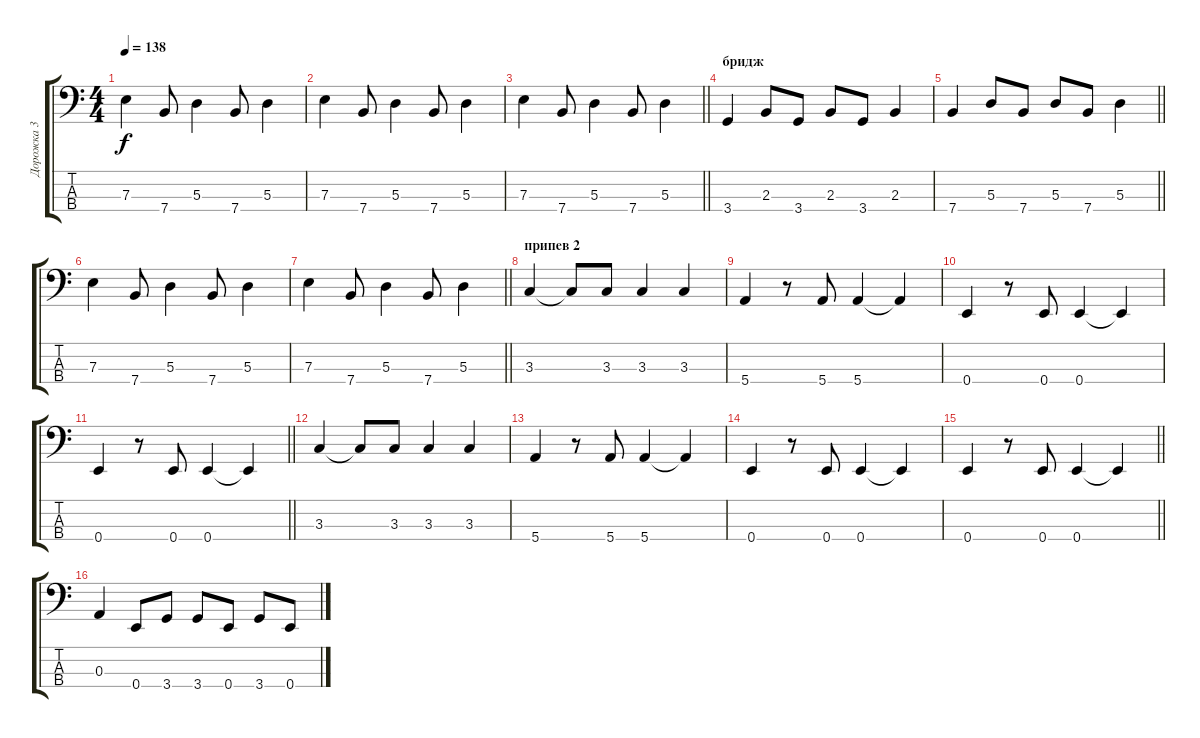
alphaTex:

\track ("Дорожка 3" "Дорожка 3") {instrument electricbassfinger}
\staff {score tabs}
\tuning (G2 D2 A1 E1) {hide}
\ts (4 4)
\tempo 138
\clef f4
\ks c
7.3.4{dy f} 7.4.8 5.3.4 7.4.8 5.3.4 |
7.3.4 7.4.8 5.3.4 7.4.8 5.3.4 |
\barLineRight lightlight
7.3.4 7.4.8 5.3.4 7.4.8 5.3.4 |
\section ("" "бридж")
3.4.4 2.3.8 3.4.8 2.3.8 3.4.8 2.3.4 |
\barLineRight lightlight
7.4.4 5.3.8 7.4.8 5.3.8 7.4.8 5.3.4 |
7.3.4 7.4.8 5.3.4 7.4.8 5.3.4 |
\barLineRight lightlight
7.3.4 7.4.8 5.3.4 7.4.8 5.3.4 |
\section ("" "припев 2")
3.3.4 3.3{t}.8 3.3.8 3.3.4 3.3.4 |
5.4.4 r.8 5.4.8 5.4.4 5.4{t}.4 |
0.4.4 r.8 0.4.8 0.4.4 0.4{t}.4 |
\barLineRight lightlight
0.4.4 r.8 0.4.8 0.4.4 0.4{t}.4 |
3.3.4 3.3{t}.8 3.3.8 3.3.4 3.3.4 |
5.4.4 r.8 5.4.8 5.4.4 5.4{t}.4 |
0.4.4 r.8 0.4.8 0.4.4 0.4{t}.4 |
\barLineRight lightlight
0.4.4 r.8 0.4.8 0.4.4 0.4{t}.4 |
0.3.4 0.4.8 3.4.8 3.4.8 0.4.8 3.4.8 0.4.8
